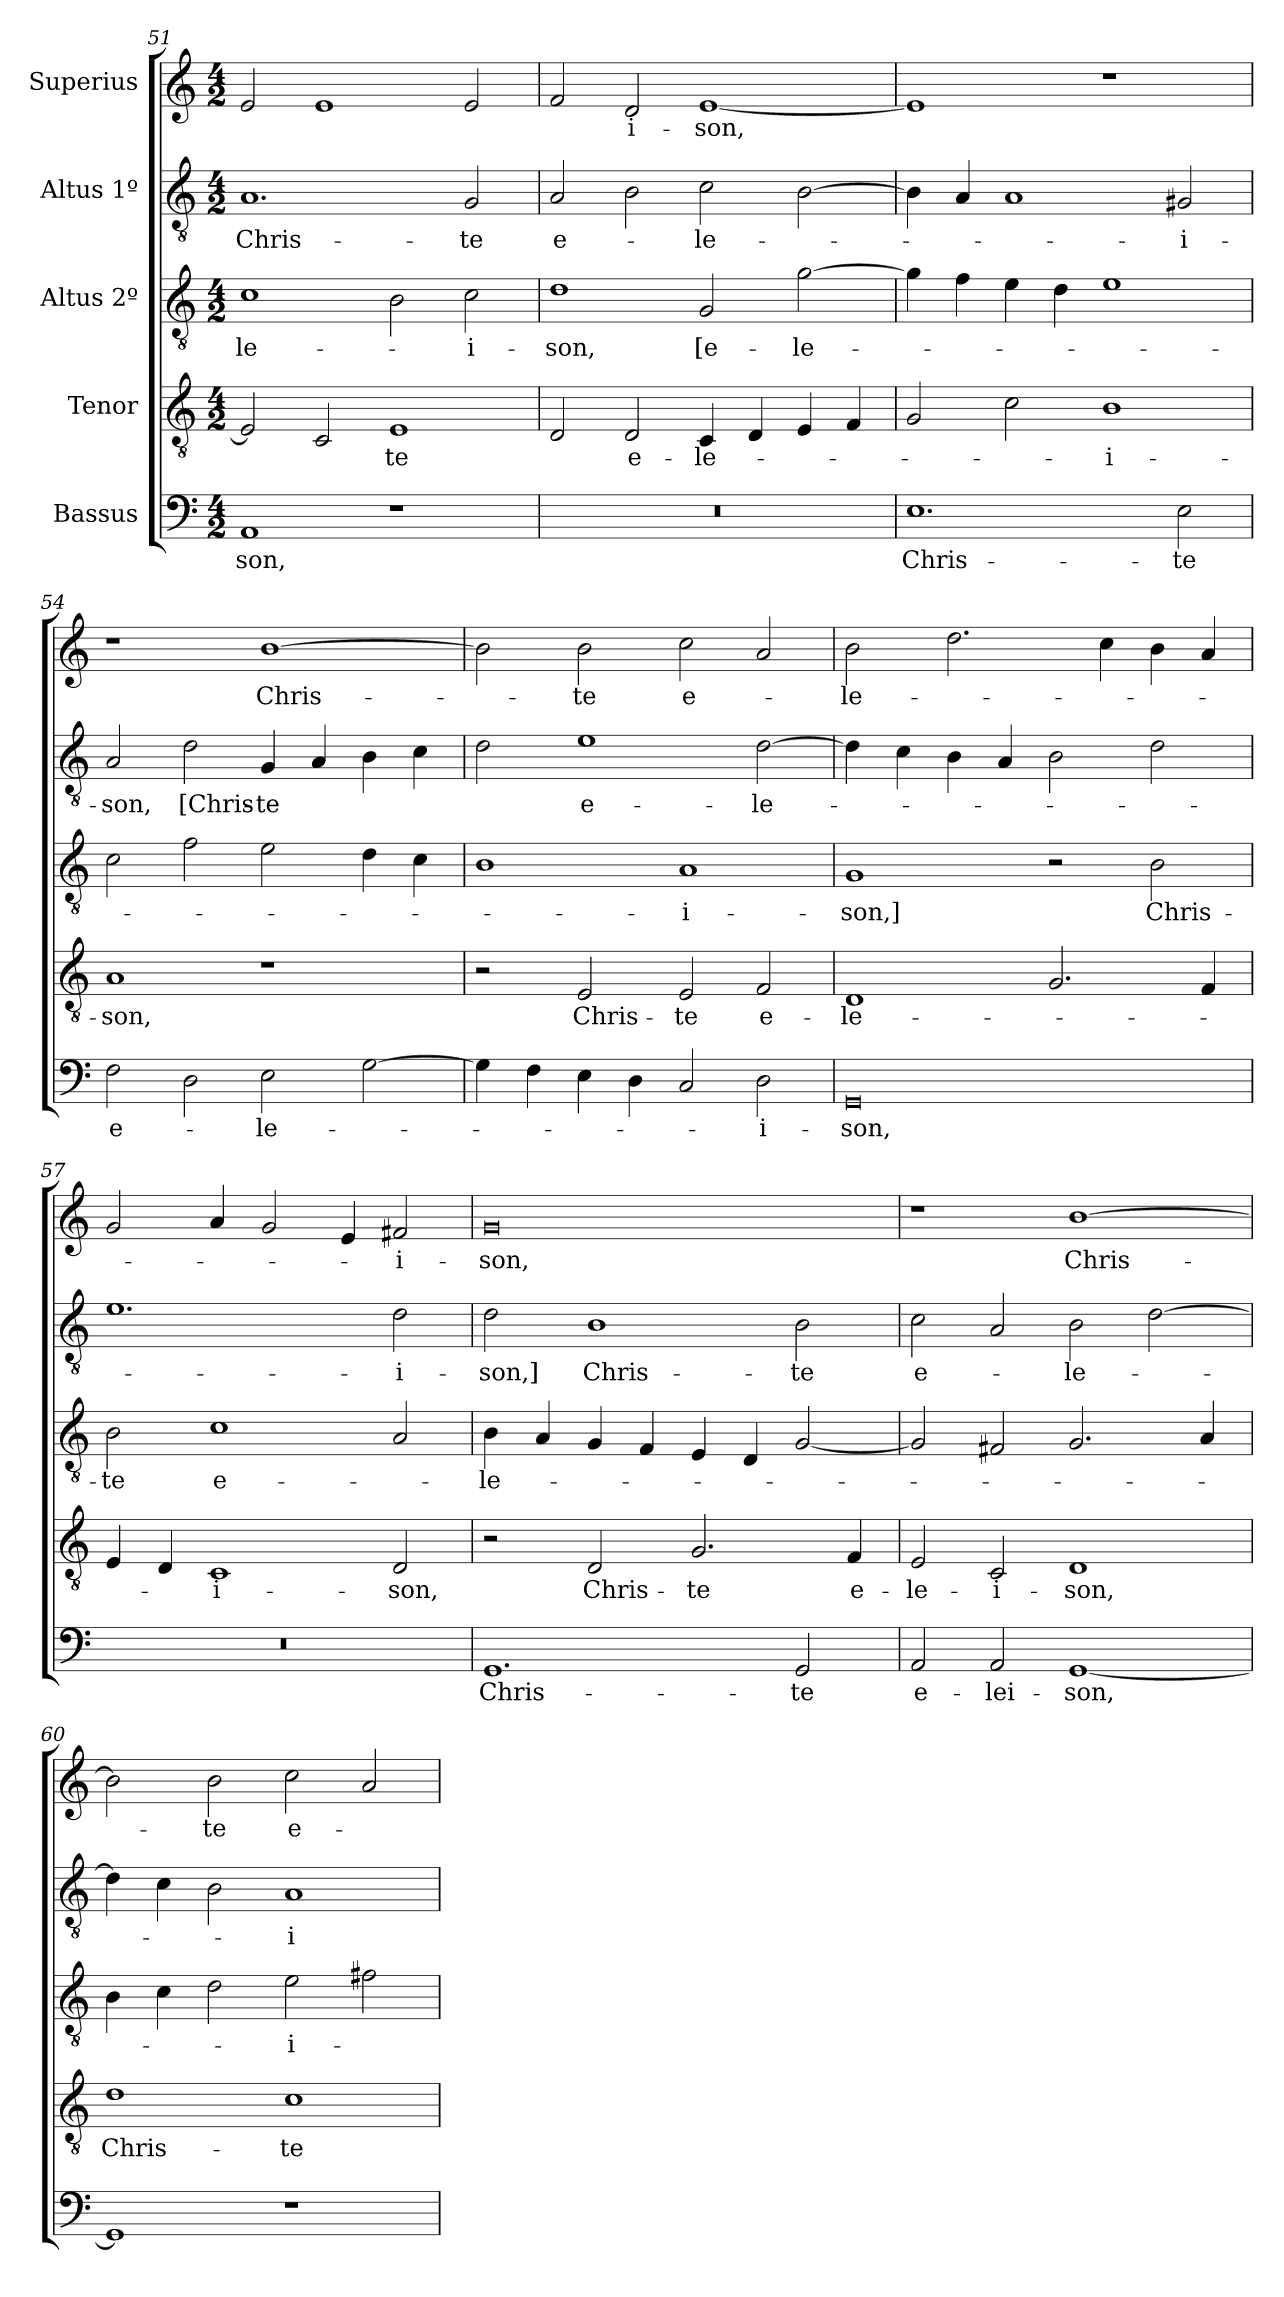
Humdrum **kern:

**kern	**text	**kern	**text	**kern	**text	**kern	**text	**kern	**text
*part5	*part5	*part4	*part4	*part3	*part3	*part2	*part2	*part1	*part1
*staff5	*staff5	*staff4	*staff4	*staff3	*staff3	*staff2	*staff2	*staff1	*staff1
*I"Bassus	*	*I"Tenor	*	*I"Altus 2º	*	*I"Altus 1º	*	*I"Superius	*
*clefF4	*	*clefGv2	*	*clefGv2	*	*clefGv2	*	*clefG2	*
*k[]	*	*k[]	*	*k[]	*	*k[]	*	*k[]	*
*M4/2	*	*M4/2	*	*M4/2	*	*M4/2	*	*M4/2	*
=51	=51	=51	=51	=51	=51	=51	=51	=51	=51
1AA/	-son,	2E/]	.	1c\	-le-	1.A/	Chris-	2e/	.
.	.	2C/	.	.	.	.	.	1e/	.
1r	.	1E/	-te	2B\	.	.	.	.	.
.	.	.	.	2c\	-i-	2G/	-te	2e/	.
=52	=52	=52	=52	=52	=52	=52	=52	=52	=52
0r	.	2D/	.	1d\	-son,	2A/	e-	2f/	.
.	.	2D/	e-	.	.	2B\	.	2d/	-i-
.	.	4C/	-le-	2G/	[e-	2c\	-le-	[1e/	-son,
.	.	4D/	.	.	.	.	.	.	.
.	.	4E/	.	[2g\	-le-	[2B\	.	.	.
.	.	4F/	.	.	.	.	.	.	.
=53	=53	=53	=53	=53	=53	=53	=53	=53	=53
1.E\	Chris-	2G/	.	4g\]	.	4B\]	.	1e/]	.
.	.	.	.	4f\	.	4A/	.	.	.
.	.	2c\	.	4e\	.	1A/	.	.	.
.	.	.	.	4d\	.	.	.	.	.
.	.	1B\	-i-	1e\	.	.	.	1r	.
2E\	-te	.	.	.	.	2G#X/	-i-	.	.
=54	=54	=54	=54	=54	=54	=54	=54	=54	=54
2F\	e-	1A/	-son,	2c\	.	2A/	-son,	1r	.
2D\	.	.	.	2f\	.	2d\	[Chris-	.	.
2E\	-le-	1r	.	2e\	.	4G/	-te	[1b\	Chris-
.	.	.	.	.	.	4A/	.	.	.
[2G\	.	.	.	4d\	.	4B\	.	.	.
.	.	.	.	4c\	.	4c\	.	.	.
=55	=55	=55	=55	=55	=55	=55	=55	=55	=55
4G\]	.	2r	.	1B\	.	2d\	.	2b\]	.
4F\	.	.	.	.	.	.	.	.	.
4E\	.	2E/	Chris-	.	.	1e\	e-	2b\	-te
4D\	.	.	.	.	.	.	.	.	.
2C/	.	2E/	-te	1A/	-i-	.	.	2cc\	e-
2D\	-i-	2F/	e-	.	.	[2d\	-le-	2a/	.
=56	=56	=56	=56	=56	=56	=56	=56	=56	=56
0GG/	-son,	1D/	-le-	1G/	-son,]	4d\]	.	2b\	-le-
.	.	.	.	.	.	4c\	.	.	.
.	.	.	.	.	.	4B\	.	2.dd\	.
.	.	.	.	.	.	4A/	.	.	.
.	.	2.G/	.	2r	.	2B\	.	.	.
.	.	.	.	.	.	.	.	4cc\	.
.	.	.	.	2B\	Chris-	2d\	.	4b\	.
.	.	4F/	.	.	.	.	.	4a/	.
=57	=57	=57	=57	=57	=57	=57	=57	=57	=57
0r	.	4E/	.	2B\	-te	1.e\	.	2g/	.
.	.	4D/	.	.	.	.	.	.	.
.	.	1C/	-i-	1c\	e-	.	.	4a/	.
.	.	.	.	.	.	.	.	2g/	.
.	.	.	.	.	.	.	.	4e/	.
.	.	2D/	-son,	2A/	.	2d\	-i-	2f#X/	-i-
=58	=58	=58	=58	=58	=58	=58	=58	=58	=58
1.GG/	Chris-	2r	.	4B\	-le-	2d\	-son,]	0g/	-son,
.	.	.	.	4A/	.	.	.	.	.
.	.	2D/	Chris-	4G/	.	1B\	Chris-	.	.
.	.	.	.	4F/	.	.	.	.	.
.	.	2.G/	-te	4E/	.	.	.	.	.
.	.	.	.	4D/	.	.	.	.	.
2GG/	-te	.	.	[2G/	.	2B\	-te	.	.
.	.	4F/	e-	.	.	.	.	.	.
=59	=59	=59	=59	=59	=59	=59	=59	=59	=59
2AA/	e-	2E/	-le-	2G/]	.	2c\	e-	1r	.
2AA/	-lei-	2C/	-i-	2F#X/	.	2A/	.	.	.
[1GG/	-son,	1D/	-son,	2.G/	.	2B\	-le-	[1b\	Chris-
.	.	.	.	.	.	[2d\	.	.	.
.	.	.	.	4A/	.	.	.	.	.
=60	=60	=60	=60	=60	=60	=60	=60	=60	=60
1GG/]	.	1d\	Chris-	4B\	.	4d\]	.	2b\]	.
.	.	.	.	4c\	.	4c\	.	.	.
.	.	.	.	2d\	.	2B\	.	2b\	-te
1r	.	1c\	-te	2e\	-i-	1A/	-i-	2cc\	e-
.	.	.	.	2f#X\	.	.	.	2a/	.
=	=	=	=	=	=	=	=	=	=
*-	*-	*-	*-	*-	*-	*-	*-	*-	*-
